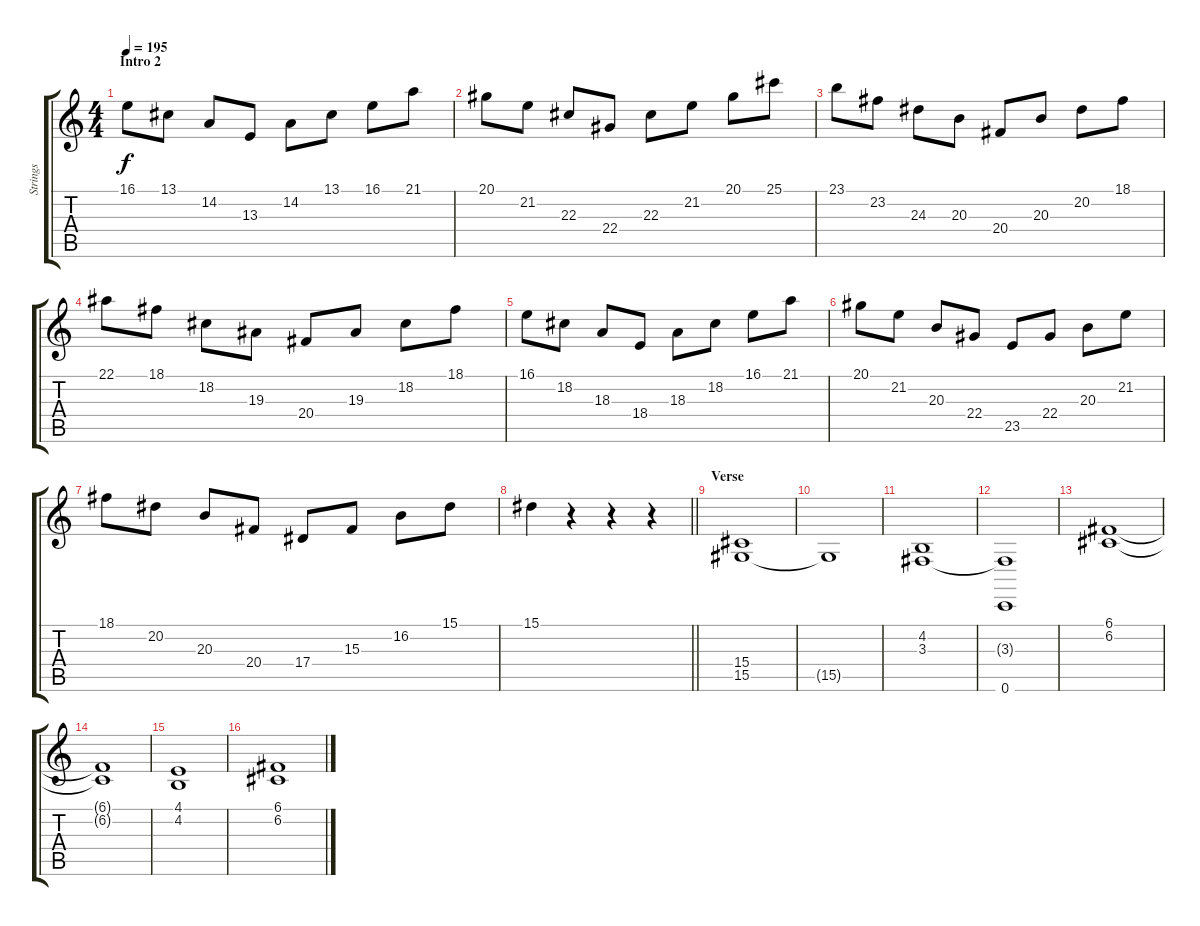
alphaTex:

\track ("Strings" "Strings") {instrument stringensemble1}
\staff {score tabs}
\tuning (C4 G3 Eb3 Bb2 F2 C2) {hide}
\ts (4 4)
\section ("" "Intro 2")
\tempo 195
\clef g2
\ks c
16.1.8{dy f} 13.1.8 14.2.8 13.3.8 14.2.8 13.1.8 16.1.8 21.1.8 |
20.1.8 21.2.8 22.3.8 22.4.8 22.3.8 21.2.8 20.1.8 25.1.8 |
23.1.8 23.2.8 24.3.8 20.3.8 20.4.8 20.3.8 20.2.8 18.1.8 |
22.1.8 18.1.8 18.2.8 19.3.8 20.4.8 19.3.8 18.2.8 18.1.8 |
16.1.8 18.2.8 18.3.8 18.4.8 18.3.8 18.2.8 16.1.8 21.1.8 |
20.1.8 21.2.8 20.3.8 22.4.8 23.5.8 22.4.8 20.3.8 21.2.8 |
18.1.8 20.2.8 20.3.8 20.4.8 17.4.8 15.3.8 16.2.8 15.1.8 |
\barLineRight lightlight
15.1.4 r.4 r.4 r.4 |
\section ("" "Verse")
(15.4 15.5).1 |
15.5{t}.1 |
(4.2 3.3).1 |
(3.3{t} 0.6).1 |
(6.1 6.2).1 |
(6.1{t} 6.2{t}).1 |
(4.1 4.2).1 |
(6.1 6.2).1
